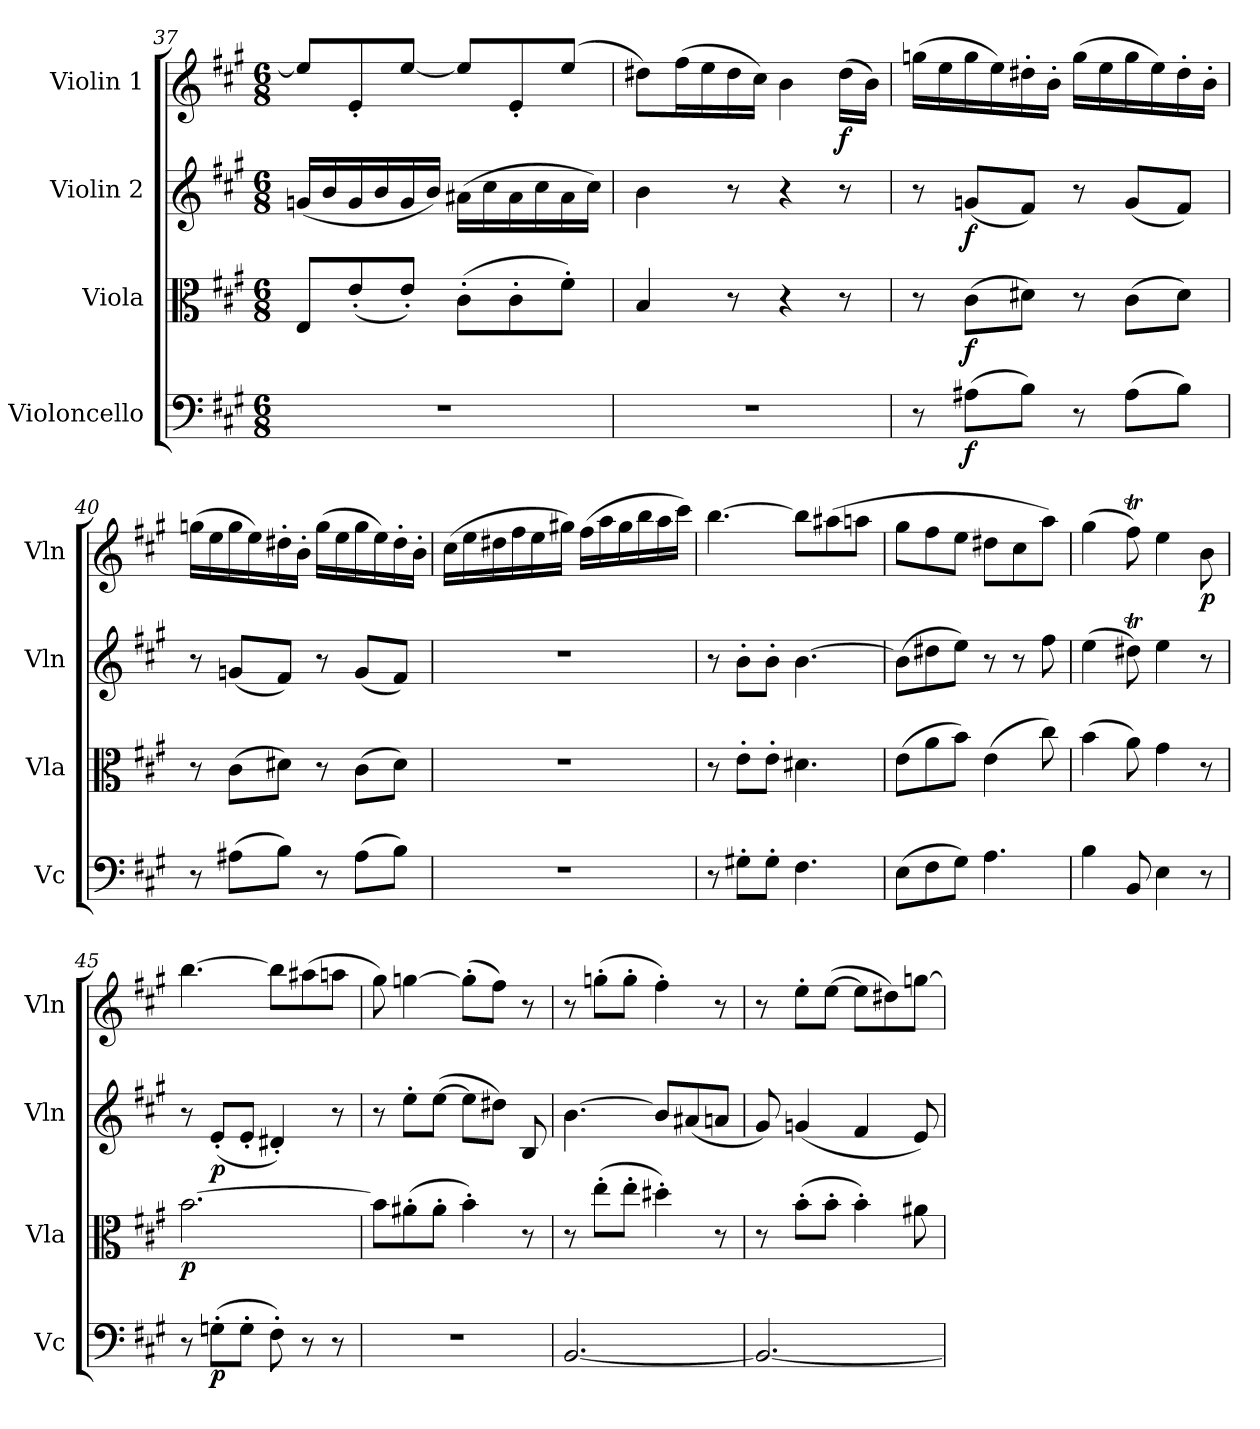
**kern	**dynam	**kern	**dynam	**kern	**dynam	**kern	**dynam
*part4	*part4	*part3	*part3	*part2	*part2	*part1	*part1
*staff4	*staff4	*staff3	*staff3	*staff2	*staff2	*staff1	*staff1
*I"Violoncello	*	*I"Viola	*	*I"Violin 2	*	*I"Violin 1	*
*I'Vc	*	*I'Vla	*	*I'Vln	*	*I'Vln	*
*clefF4	*	*clefC3	*	*clefG2	*	*clefG2	*
*k[f#c#g#]	*	*k[f#c#g#]	*	*k[f#c#g#]	*	*k[f#c#g#]	*
*M6/8	*	*M6/8	*	*M6/8	*	*M6/8	*
=37	=37	=37	=37	=37	=37	=37	=37
2.r	.	8E/L	.	(<16gn/LL	.	8ee/L]	.
.	.	.	.	16b/	.	.	.
.	.	(<8e'/	.	16g/	.	8e'/	.
.	.	.	.	16b/	.	.	.
.	.	8e'/J)	.	16g/	.	[8ee/J	.
.	.	.	.	16b/JJ)	.	.	.
.	.	(>8c#'\L	.	(>16a#X\LL	.	8ee/L]	.
.	.	.	.	16cc#\	.	.	.
.	.	8c#'\	.	16a#\	.	8e'/	.
.	.	.	.	16cc#\	.	.	.
.	.	8f#'\J)	.	16a#\	.	(<8ee/J	.
.	.	.	.	16cc#\JJ)	.	.	.
=38	=38	=38	=38	=38	=38	=38	=38
2.r	.	4B/	.	4b\	.	8dd#X\L)	.
.	.	.	.	.	.	(>16ff#\L	.
.	.	.	.	.	.	16ee\	.
.	.	8r	.	8r	.	16dd#\	.
.	.	.	.	.	.	16cc#\JJ)	.
.	.	4r	.	4r	.	4b\	.
!	!	!	!	!	!	!	!LO:DY:b
.	.	8r	.	8r	.	(>16dd#\LL	f
.	.	.	.	.	.	16b\JJ)	.
=39	=39	=39	=39	=39	=39	=39	=39
8r	.	8r	.	8r	.	(>16ggn\LL	.
.	.	.	.	.	.	16ee\	.
!	!LO:DY:b	!	!LO:DY:b	!	!LO:DY:b	!	!
(>8A#X\L	f	(>8c#\L	f	(<8gn/L	f	16gg\	.
.	.	.	.	.	.	16ee\)	.
8B\J)	.	8d#X\J)	.	8f#/J)	.	16dd#X'\	.
.	.	.	.	.	.	16b'\JJ	.
8r	.	8r	.	8r	.	(>16gg\LL	.
.	.	.	.	.	.	16ee\	.
(>8A#\L	.	(>8c#\L	.	(<8g/L	.	16gg\	.
.	.	.	.	.	.	16ee\)	.
8B\J)	.	8d#\J)	.	8f#/J)	.	16dd#'\	.
.	.	.	.	.	.	16b'\JJ	.
=40	=40	=40	=40	=40	=40	=40	=40
8r	.	8r	.	8r	.	(>16ggn\LL	.
.	.	.	.	.	.	16ee\	.
(>8A#X\L	.	(>8c#\L	.	(<8gn/L	.	16gg\	.
.	.	.	.	.	.	16ee\)	.
8B\J)	.	8d#X\J)	.	8f#/J)	.	16dd#X'\	.
.	.	.	.	.	.	16b'\JJ	.
8r	.	8r	.	8r	.	(>16gg\LL	.
.	.	.	.	.	.	16ee\	.
(>8A#\L	.	(>8c#\L	.	(<8g/L	.	16gg\	.
.	.	.	.	.	.	16ee\)	.
8B\J)	.	8d#\J)	.	8f#/J)	.	16dd#'\	.
.	.	.	.	.	.	16b'\JJ	.
!!LO:LB:g=z
=41	=41	=41	=41	=41	=41	=41	=41
2.r	.	2.r	.	2.r	.	(>16cc#\LL	.
.	.	.	.	.	.	16ee\	.
.	.	.	.	.	.	16dd#X\	.
.	.	.	.	.	.	16ff#\	.
.	.	.	.	.	.	16ee\	.
.	.	.	.	.	.	16gg#X\JJ)	.
.	.	.	.	.	.	(>16ff#\LL	.
.	.	.	.	.	.	16aa\	.
.	.	.	.	.	.	16gg#\	.
.	.	.	.	.	.	16bb\	.
.	.	.	.	.	.	16aa\	.
.	.	.	.	.	.	16ccc#\JJ)	.
=42	=42	=42	=42	=42	=42	=42	=42
8r	.	8r	.	8r	.	[4.bb\	.
8G#X'\L	.	8e'\L	.	8b'\L	.	.	.
8G#'\J	.	8e'\J	.	8b'\J	.	.	.
4.F#\	.	4.d#X\	.	[4.b\	.	8bb\L]	.
.	.	.	.	.	.	(>8aa#X\	.
.	.	.	.	.	.	8aan\J	.
=43	=43	=43	=43	=43	=43	=43	=43
(>8E\L	.	(>8e\L	.	(>8b\L]	.	8gg#\L	.
8F#\	.	8a\	.	8dd#X\	.	8ff#\	.
8G#\J)	.	8b\J)	.	8ee\J)	.	8ee\J	.
4.A\	.	(>4e\	.	8r	.	8dd#X\L	.
.	.	.	.	8r	.	8cc#\	.
.	.	8cc#\)	.	8ff#\	.	8aa\J)	.
=44	=44	=44	=44	=44	=44	=44	=44
4B\	.	(>4b\	.	(>4ee\	.	(>4gg#\	.
8BB/	.	8a\)	.	8dd#Xt\)	.	8ff#T\)	.
4E\	.	4g#\	.	4ee\	.	4ee\	.
!	!	!	!	!	!	!	!LO:DY:b
8r	.	8r	.	8r	.	8b\	p
=45	=45	=45	=45	=45	=45	=45	=45
!	!	!	!LO:DY:b	!	!	!	!
8r	.	[2.b\	p	8r	.	[4.bb\	.
!	!LO:DY:b	!	!	!	!LO:DY:b	!	!
(>8Gn'\L	p	.	.	(<8e'/L	p	.	.
8G'\J	.	.	.	8e'/J	.	.	.
8F#'\)	.	.	.	4d#X'/)	.	8bb\L]	.
8r	.	.	.	.	.	(>8aa#X\	.
8r	.	.	.	8r	.	8aan\J	.
!!LO:LB:g=z
=46	=46	=46	=46	=46	=46	=46	=46
2.r	.	8b\L]	.	8r	.	8gg#\)	.
.	.	(>8a#X'\	.	8ee'\L	.	[4ggn\	.
.	.	8a#'\J	.	(>[8ee\J	.	.	.
.	.	4b'\)	.	8ee\L]	.	(>8gg'\L]	.
.	.	.	.	8dd#X\J)	.	8ff#\J)	.
.	.	8r	.	8B/	.	8r	.
=47	=47	=47	=47	=47	=47	=47	=47
[2.BB/	.	8r	.	[4.b\	.	8r	.
.	.	(>8ee'\L	.	.	.	(>8ggn'\L	.
.	.	8ee'\J	.	.	.	8gg'\J	.
.	.	4dd#X'\)	.	8b/L]	.	4ff#'\)	.
.	.	.	.	(<8a#X/	.	.	.
.	.	8r	.	8an/J	.	8r	.
=48	=48	=48	=48	=48	=48	=48	=48
2.BB/_	.	8r	.	8g#/)	.	8r	.
.	.	(>8b'\L	.	(<4gn/	.	8ee'\L	.
.	.	8b'\J	.	.	.	(>[8ee\J	.
.	.	4b'\)	.	4f#/	.	8ee\L]	.
.	.	.	.	.	.	8dd#X\)	.
.	.	8a#X\	.	8e/)	.	[8ggn\J	.
=	=	=	=	=	=	=	=
*-	*-	*-	*-	*-	*-	*-	*-
